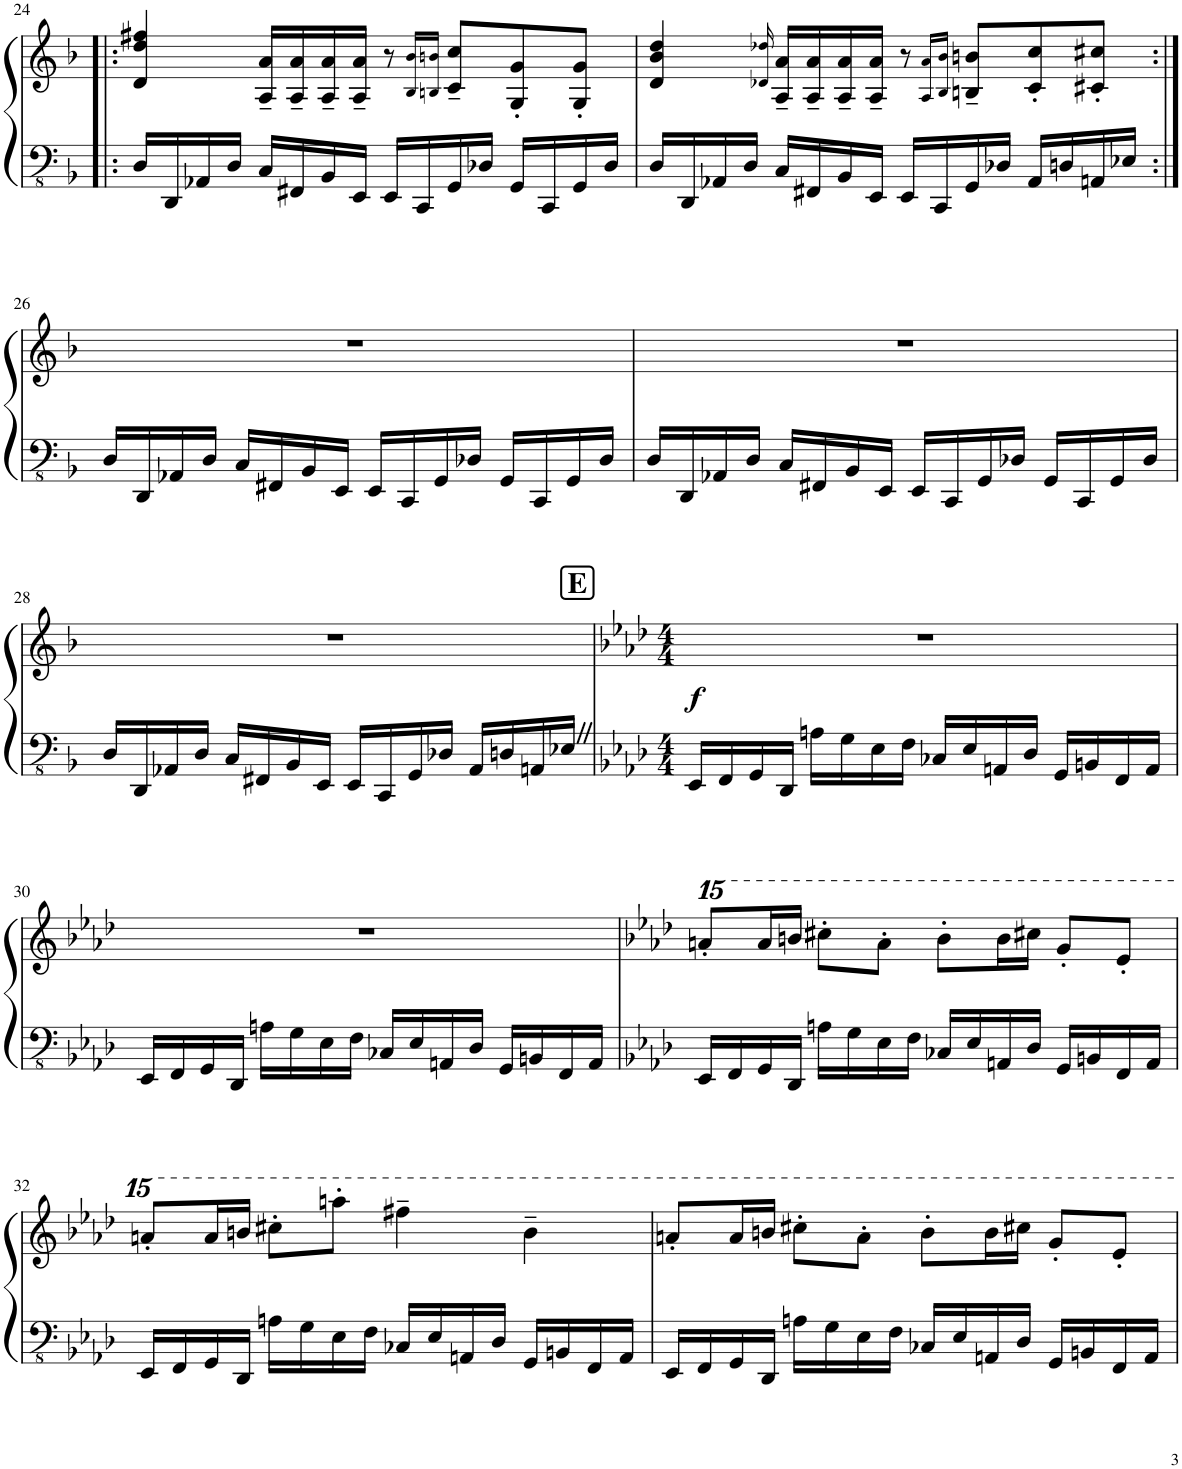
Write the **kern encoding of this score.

**kern	**kern	**dynam
*part1	*part1	*part1
*staff2	*staff1	*staff1/2
*I"Piano	*	*
*I'Pno.	*	*
!!LO:PB:g=z
*clefFv4	*clefG2	*
*k[b-]	*k[b-]	*
*M4/4	*M4/4	*
=24!|:	=24!|:	=24!|:
16DD/LL	4d/ 4dd/ 4ff#X/	.
16DDD/	.	.
16AAA-X/	.	.
16DD/JJ	.	.
16CC/LL	16A/~ 16a/~LL	.
16FFF#X/	16A/~ 16a/~	.
16BBB-/	16A/~ 16a/~	.
16EEE/JJ	16A/~ 16a/~JJ	.
16EEE/LL	8r	.
16CCC/	.	.
.	16qB-/ 16qb-/LL	.
.	16qBn/ 16qbn/JJ	.
16GGG/	8c/~ 8cc/~L	.
16DD-X/JJ	.	.
16GGG/LL	8G/' 8g/'	.
16CCC/	.	.
16GGG/	8G/' 8g/'J	.
16DD-/JJ	.	.
=25	=25	=25
16DD/LL	4d/ 4b-/ 4dd/	.
16DDD/	.	.
16AAA-X/	.	.
16DD/JJ	.	.
.	16qd-X/ 16qdd-X/	.
16CC/LL	16A/~ 16a/~LL	.
16FFF#X/	16A/~ 16a/~	.
16BBB-/	16A/~ 16a/~	.
16EEE/JJ	16A/~ 16a/~JJ	.
16EEE/LL	8r	.
16CCC/	.	.
.	16qA/ 16qa/LL	.
.	16qB-/ 16qb-/JJ	.
16GGG/	8Bn/~ 8bn/~L	.
16DD-X/JJ	.	.
16AAA-/LL	8c/' 8cc/'	.
16DDn/	.	.
16AAAn/	8c#X/' 8cc#X/'J	.
16EE-X/JJ	.	.
!!LO:LB:g=z
=26:|!	=26:|!	=26:|!
16DD/LL	1r	.
16DDD/	.	.
16AAA-X/	.	.
16DD/JJ	.	.
16CC/LL	.	.
16FFF#X/	.	.
16BBB-/	.	.
16EEE/JJ	.	.
16EEE/LL	.	.
16CCC/	.	.
16GGG/	.	.
16DD-X/JJ	.	.
16GGG/LL	.	.
16CCC/	.	.
16GGG/	.	.
16DD-/JJ	.	.
=27	=27	=27
16DD/LL	1r	.
16DDD/	.	.
16AAA-X/	.	.
16DD/JJ	.	.
16CC/LL	.	.
16FFF#X/	.	.
16BBB-/	.	.
16EEE/JJ	.	.
16EEE/LL	.	.
16CCC/	.	.
16GGG/	.	.
16DD-X/JJ	.	.
16GGG/LL	.	.
16CCC/	.	.
16GGG/	.	.
16DD-/JJ	.	.
!!LO:LB:g=z
=28	=28	=28
16DD/LL	1r	.
16DDD/	.	.
16AAA-X/	.	.
16DD/JJ	.	.
16CC/LL	.	.
16FFF#X/	.	.
16BBB-/	.	.
16EEE/JJ	.	.
16EEE/LL	.	.
16CCC/	.	.
16GGG/	.	.
16DD-X/JJ	.	.
16AAA-/LL	.	.
16DDn/	.	.
16AAAn/	.	.
16EE-X/JJ	.	.
!!LO:REH:place=s1:a:B:cj:fs=14:t=E
=29	=29	=29
*k[b-e-a-d-]	*k[b-e-a-d-]	*
*M4/4	*M4/4	*
!	!	!LO:DY:b
16EEE-/LL	1r	f
16FFF/	.	.
16GGG/	.	.
16DDD-/JJ	.	.
16AAn\LL	.	.
16GG\	.	.
16EE-\	.	.
16FF\JJ	.	.
16CC-X/LL	.	.
16EE-/	.	.
16AAAn/	.	.
16DD-/JJ	.	.
16GGG/LL	.	.
16BBBn/	.	.
16FFF/	.	.
16AAA/JJ	.	.
!!LO:LB:g=z
=30	=30	=30
16EEE-/LL	1r	.
16FFF/	.	.
16GGG/	.	.
16DDD-/JJ	.	.
16AAn\LL	.	.
16GG\	.	.
16EE-\	.	.
16FF\JJ	.	.
16CC-X/LL	.	.
16EE-/	.	.
16AAAn/	.	.
16DD-/JJ	.	.
16GGG/LL	.	.
16BBBn/	.	.
16FFF/	.	.
16AAA/JJ	.	.
=31	=31	=31
*k[b-e-a-d-]	*k[b-e-a-d-]	*
16EEE-/LL	8aaan'/L	.
16FFF/	.	.
16GGG/	16aaa/L	.
16DDD-/JJ	16bbbn/JJ	.
16AAn\LL	8cccc#X'\L	.
16GG\	.	.
16EE-\	8aaa'\J	.
16FF\JJ	.	.
16CC-X/LL	8bbb'\L	.
16EE-/	.	.
16AAAn/	16bbb\L	.
16DD-/JJ	16cccc#X\JJ	.
16GGG/LL	8ggg'/L	.
16BBBn/	.	.
16FFF/	8eee-'/J	.
16AAA/JJ	.	.
!!LO:LB:g=z
=32	=32	=32
16EEE-/LL	8aaan'/L	.
16FFF/	.	.
16GGG/	16aaa/L	.
16DDD-/JJ	16bbbn/JJ	.
16AAn\LL	8cccc#X'\L	.
16GG\	.	.
16EE-\	8aaaan'\J	.
16FF\JJ	.	.
16CC-X/LL	4ffff#X~\	.
16EE-/	.	.
16AAAn/	.	.
16DD-/JJ	.	.
16GGG/LL	4bbb~\	.
16BBBn/	.	.
16FFF/	.	.
16AAA/JJ	.	.
=33	=33	=33
16EEE-/LL	8aaan'/L	.
16FFF/	.	.
16GGG/	16aaa/L	.
16DDD-/JJ	16bbbn/JJ	.
16AAn\LL	8cccc#X'\L	.
16GG\	.	.
16EE-\	8aaa'\J	.
16FF\JJ	.	.
16CC-X/LL	8bbb'\L	.
16EE-/	.	.
16AAAn/	16bbb\L	.
16DD-/JJ	16cccc#X\JJ	.
16GGG/LL	8ggg'/L	.
16BBBn/	.	.
16FFF/	8eee-'/J	.
16AAA/JJ	.	.
=	=	=
*-	*-	*-
